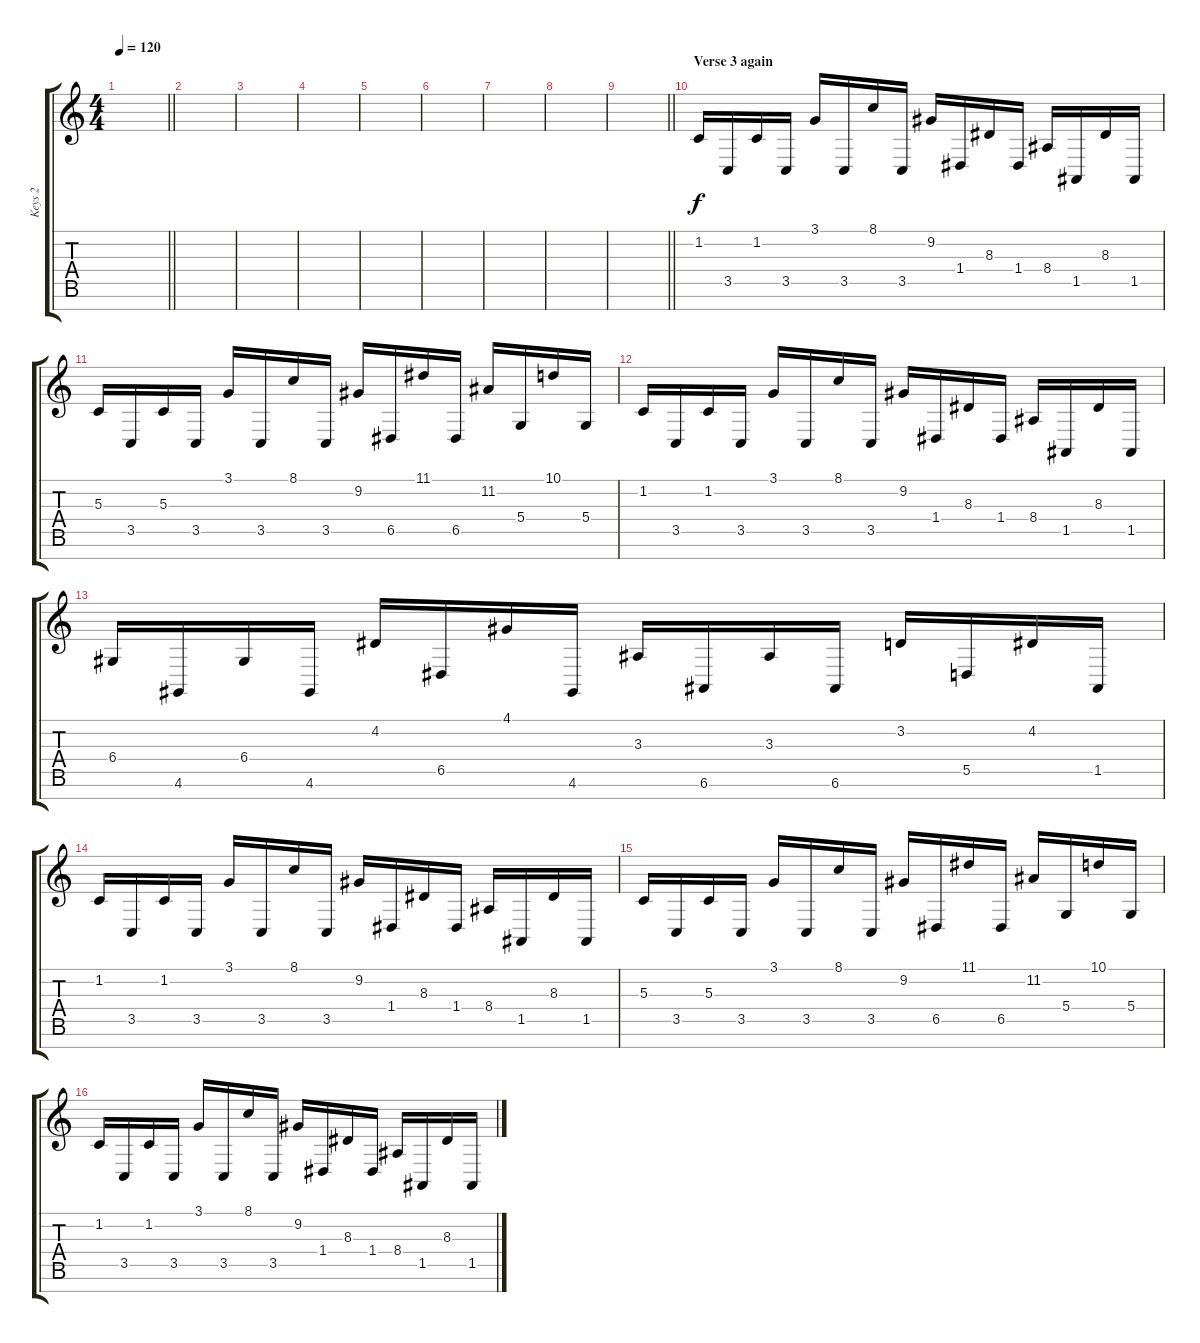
\track ("Keys 2" "Keys 2") {instrument fx1rain}
\staff {score tabs}
\tuning (E4 B3 G3 D3 A2 E2 B1) {hide}
\ts (4 4)
\tempo 120
\clef g2
\barLineRight lightlight
\ks c
|
\section ("" "")
|
|
|
|
|
|
|
\barLineRight lightlight
|
\section ("" "Verse 3 again")
1.2.16 3.5.16 1.2.16 3.5.16 3.1.16 3.5.16 8.1.16 3.5.16 9.2.16 1.4.16 8.3.16 1.4.16 8.4.16 1.5.16 8.3.16 1.5.16 |
5.3.16 3.5.16 5.3.16 3.5.16 3.1.16 3.5.16 8.1.16 3.5.16 9.2.16 6.5.16 11.1.16 6.5.16 11.2.16 5.4.16 10.1.16 5.4.16 |
1.2.16 3.5.16 1.2.16 3.5.16 3.1.16 3.5.16 8.1.16 3.5.16 9.2.16 1.4.16 8.3.16 1.4.16 8.4.16 1.5.16 8.3.16 1.5.16 |
6.4.16 4.6.16 6.4.16 4.6.16 4.2.16 6.5.16 4.1.16 4.6.16 3.3.16 6.6.16 3.3.16 6.6.16 3.2.16 5.5.16 4.2.16 1.5.16 |
1.2.16 3.5.16 1.2.16 3.5.16 3.1.16 3.5.16 8.1.16 3.5.16 9.2.16 1.4.16 8.3.16 1.4.16 8.4.16 1.5.16 8.3.16 1.5.16 |
5.3.16 3.5.16 5.3.16 3.5.16 3.1.16 3.5.16 8.1.16 3.5.16 9.2.16 6.5.16 11.1.16 6.5.16 11.2.16 5.4.16 10.1.16 5.4.16 |
1.2.16 3.5.16 1.2.16 3.5.16 3.1.16 3.5.16 8.1.16 3.5.16 9.2.16 1.4.16 8.3.16 1.4.16 8.4.16 1.5.16 8.3.16 1.5.16
